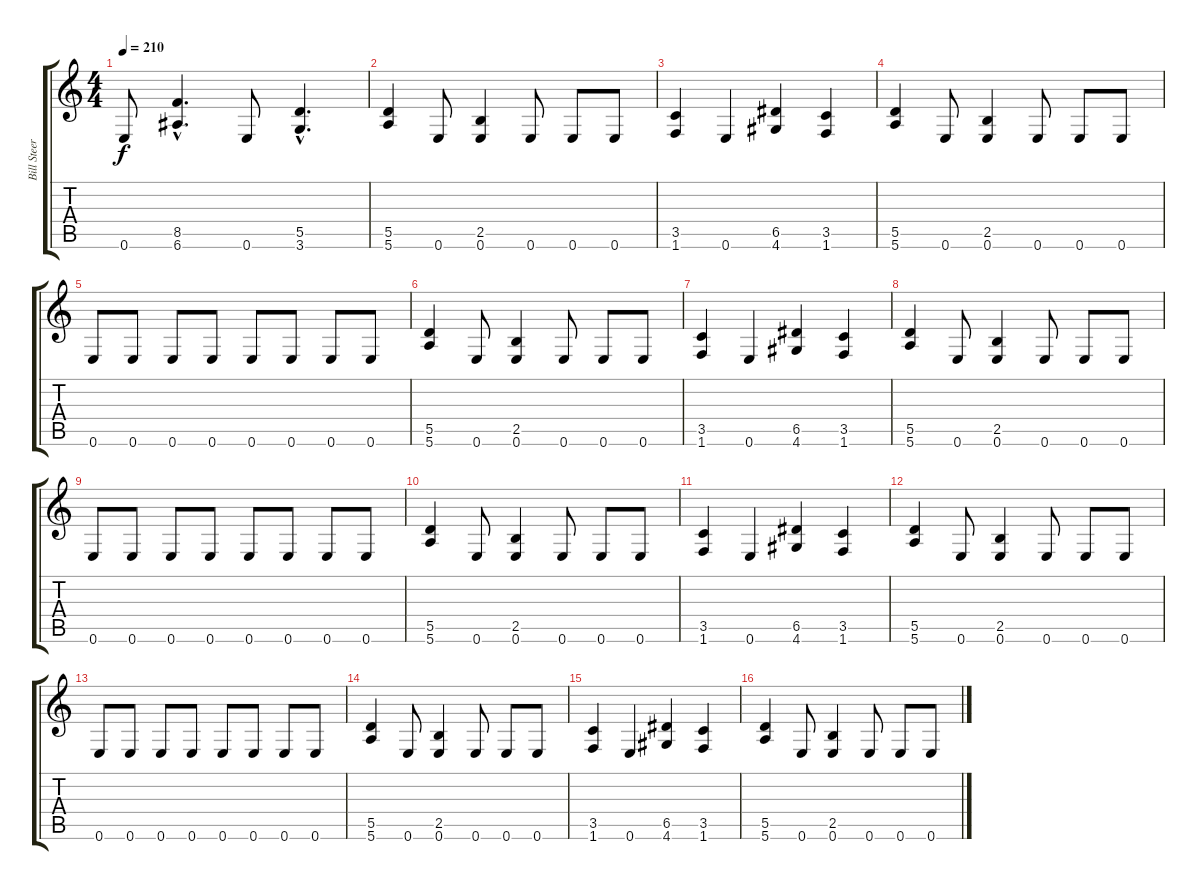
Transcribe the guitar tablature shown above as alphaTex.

\track ("Bill Steer" "Bill Steer") {instrument distortionguitar}
\staff {score tabs}
\tuning (E4 B3 G3 D3 A2 E2) {hide}
\ts (4 4)
\tempo 210
\clef g2
\ks c
0.6.8{dy f} (8.5{hac} 6.6{hac}).4{d} 0.6.8 (5.5{hac} 3.6{hac}).4{d} |
(5.5 5.6).4 0.6.8 (2.5 0.6).4 0.6.8 0.6.8 0.6.8 |
(3.5 1.6).4 0.6.4 (6.5 4.6).4 (3.5 1.6).4 |
(5.5 5.6).4 0.6.8 (2.5 0.6).4 0.6.8 0.6.8 0.6.8 |
0.6.8 0.6.8 0.6.8 0.6.8 0.6.8 0.6.8 0.6.8 0.6.8 |
(5.5 5.6).4 0.6.8 (2.5 0.6).4 0.6.8 0.6.8 0.6.8 |
(3.5 1.6).4 0.6.4 (6.5 4.6).4 (3.5 1.6).4 |
(5.5 5.6).4 0.6.8 (2.5 0.6).4 0.6.8 0.6.8 0.6.8 |
0.6.8 0.6.8 0.6.8 0.6.8 0.6.8 0.6.8 0.6.8 0.6.8 |
(5.5 5.6).4 0.6.8 (2.5 0.6).4 0.6.8 0.6.8 0.6.8 |
(3.5 1.6).4 0.6.4 (6.5 4.6).4 (3.5 1.6).4 |
(5.5 5.6).4 0.6.8 (2.5 0.6).4 0.6.8 0.6.8 0.6.8 |
0.6.8 0.6.8 0.6.8 0.6.8 0.6.8 0.6.8 0.6.8 0.6.8 |
(5.5 5.6).4 0.6.8 (2.5 0.6).4 0.6.8 0.6.8 0.6.8 |
(3.5 1.6).4 0.6.4 (6.5 4.6).4 (3.5 1.6).4 |
(5.5 5.6).4 0.6.8 (2.5 0.6).4 0.6.8 0.6.8 0.6.8
